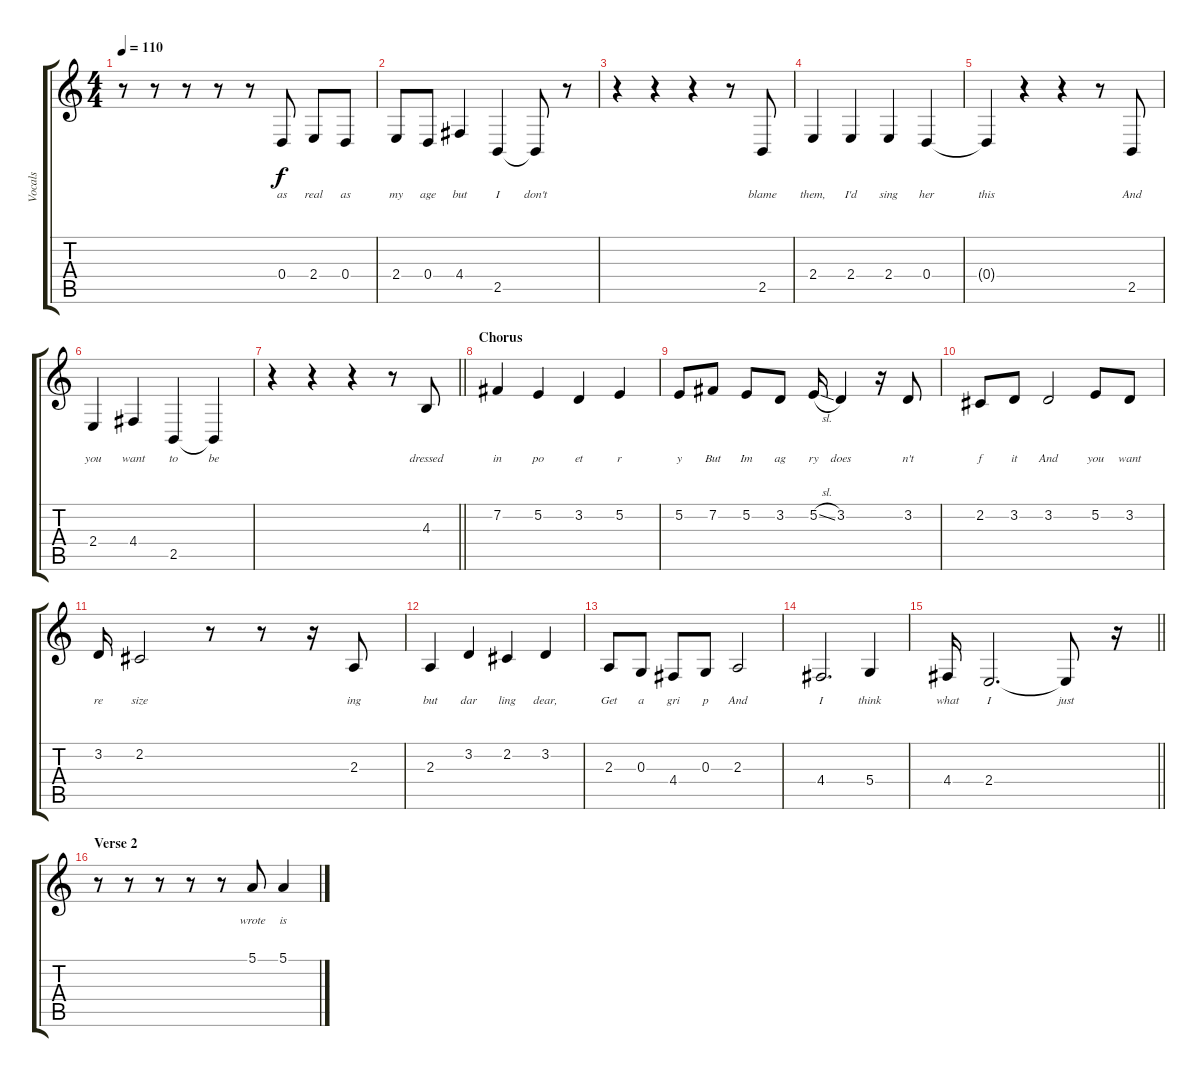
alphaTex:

\track ("Vocals" "Vocals") {instrument clarinet}
\staff {score tabs}
\tuning (E4 B3 G3 D3 A2 E2) {hide}
\ts (4 4)
\tempo 110
\clef g2
\ks c
r.8{dy f} r.8 r.8 r.8 r.8 0.4.8{lyrics (0 "as") lyrics (1 "") lyrics (2 "") lyrics (3 "") lyrics (4 "")} 2.4.8{lyrics (0 "real") lyrics (1 "") lyrics (2 "") lyrics (3 "") lyrics (4 "")} 0.4.8{lyrics (0 "as") lyrics (1 "") lyrics (2 "") lyrics (3 "") lyrics (4 "")} |
2.4.8{lyrics (0 "my") lyrics (1 "") lyrics (2 "") lyrics (3 "") lyrics (4 "")} 0.4.8{lyrics (0 "age") lyrics (1 "") lyrics (2 "") lyrics (3 "") lyrics (4 "")} 4.4.4{lyrics (0 "but") lyrics (1 "") lyrics (2 "") lyrics (3 "") lyrics (4 "")} 2.5.4{lyrics (0 "I") lyrics (1 "") lyrics (2 "") lyrics (3 "") lyrics (4 "")} 2.5{t}.8{lyrics (0 "don't") lyrics (1 "") lyrics (2 "") lyrics (3 "") lyrics (4 "")} r.8 |
r.4 r.4 r.4 r.8 2.5.8{lyrics (0 "blame") lyrics (1 "") lyrics (2 "") lyrics (3 "") lyrics (4 "")} |
2.4.4{lyrics (0 "them,") lyrics (1 "") lyrics (2 "") lyrics (3 "") lyrics (4 "")} 2.4.4{lyrics (0 "I'd") lyrics (1 "") lyrics (2 "") lyrics (3 "") lyrics (4 "")} 2.4.4{lyrics (0 "sing") lyrics (1 "") lyrics (2 "") lyrics (3 "") lyrics (4 "")} 0.4.4{lyrics (0 "her") lyrics (1 "") lyrics (2 "") lyrics (3 "") lyrics (4 "")} |
0.4{t}.4{lyrics (0 "this") lyrics (1 "") lyrics (2 "") lyrics (3 "") lyrics (4 "")} r.4 r.4 r.8 2.5.8{lyrics (0 "And") lyrics (1 "") lyrics (2 "") lyrics (3 "") lyrics (4 "")} |
2.4.4{lyrics (0 "you") lyrics (1 "") lyrics (2 "") lyrics (3 "") lyrics (4 "")} 4.4.4{lyrics (0 "want") lyrics (1 "") lyrics (2 "") lyrics (3 "") lyrics (4 "")} 2.5.4{lyrics (0 "to") lyrics (1 "") lyrics (2 "") lyrics (3 "") lyrics (4 "")} 2.5{t}.4{lyrics (0 "be") lyrics (1 "") lyrics (2 "") lyrics (3 "") lyrics (4 "")} |
\barLineRight lightlight
r.4 r.4 r.4 r.8 4.3.8{lyrics (0 "dressed") lyrics (1 "") lyrics (2 "") lyrics (3 "") lyrics (4 "")} |
\section ("" "Chorus")
7.2.4{lyrics (0 "in") lyrics (1 "") lyrics (2 "") lyrics (3 "") lyrics (4 "")} 5.2.4{lyrics (0 "po") lyrics (1 "") lyrics (2 "") lyrics (3 "") lyrics (4 "")} 3.2.4{lyrics (0 "et") lyrics (1 "") lyrics (2 "") lyrics (3 "") lyrics (4 "")} 5.2.4{lyrics (0 "r") lyrics (1 "") lyrics (2 "") lyrics (3 "") lyrics (4 "")} |
5.2.8{lyrics (0 "y") lyrics (1 "") lyrics (2 "") lyrics (3 "") lyrics (4 "")} 7.2.8{lyrics (0 "But") lyrics (1 "") lyrics (2 "") lyrics (3 "") lyrics (4 "")} 5.2.8{lyrics (0 "Im") lyrics (1 "") lyrics (2 "") lyrics (3 "") lyrics (4 "")} 3.2.8{lyrics (0 "ag") lyrics (1 "") lyrics (2 "") lyrics (3 "") lyrics (4 "")} 5.2{sl}.16{lyrics (0 "ry") lyrics (1 "") lyrics (2 "") lyrics (3 "") lyrics (4 "")} 3.2.4{lyrics (0 "does") lyrics (1 "") lyrics (2 "") lyrics (3 "") lyrics (4 "")} r.16 3.2.8{lyrics (0 "n't") lyrics (1 "") lyrics (2 "") lyrics (3 "") lyrics (4 "")} |
2.2.8{lyrics (0 "f") lyrics (1 "") lyrics (2 "") lyrics (3 "") lyrics (4 "")} 3.2.8{lyrics (0 "it") lyrics (1 "") lyrics (2 "") lyrics (3 "") lyrics (4 "")} 3.2.2{lyrics (0 "And") lyrics (1 "") lyrics (2 "") lyrics (3 "") lyrics (4 "")} 5.2.8{lyrics (0 "you") lyrics (1 "") lyrics (2 "") lyrics (3 "") lyrics (4 "")} 3.2.8{lyrics (0 "want") lyrics (1 "") lyrics (2 "") lyrics (3 "") lyrics (4 "")} |
3.2.16{lyrics (0 "re") lyrics (1 "") lyrics (2 "") lyrics (3 "") lyrics (4 "")} 2.2.2{lyrics (0 "size") lyrics (1 "") lyrics (2 "") lyrics (3 "") lyrics (4 "")} r.8 r.8 r.16 2.3.8{lyrics (0 "ing") lyrics (1 "") lyrics (2 "") lyrics (3 "") lyrics (4 "")} |
2.3.4{lyrics (0 "but") lyrics (1 "") lyrics (2 "") lyrics (3 "") lyrics (4 "")} 3.2.4{lyrics (0 "dar") lyrics (1 "") lyrics (2 "") lyrics (3 "") lyrics (4 "")} 2.2.4{lyrics (0 "ling") lyrics (1 "") lyrics (2 "") lyrics (3 "") lyrics (4 "")} 3.2.4{lyrics (0 "dear,") lyrics (1 "") lyrics (2 "") lyrics (3 "") lyrics (4 "")} |
2.3.8{lyrics (0 "Get") lyrics (1 "") lyrics (2 "") lyrics (3 "") lyrics (4 "")} 0.3.8{lyrics (0 "a") lyrics (1 "") lyrics (2 "") lyrics (3 "") lyrics (4 "")} 4.4.8{lyrics (0 "gri") lyrics (1 "") lyrics (2 "") lyrics (3 "") lyrics (4 "")} 0.3.8{lyrics (0 "p") lyrics (1 "") lyrics (2 "") lyrics (3 "") lyrics (4 "")} 2.3.2{lyrics (0 "And") lyrics (1 "") lyrics (2 "") lyrics (3 "") lyrics (4 "")} |
4.4.2{d lyrics (0 "I") lyrics (1 "") lyrics (2 "") lyrics (3 "") lyrics (4 "")} 5.4.4{lyrics (0 "think") lyrics (1 "") lyrics (2 "") lyrics (3 "") lyrics (4 "")} |
\barLineRight lightlight
4.4.16{lyrics (0 "what") lyrics (1 "") lyrics (2 "") lyrics (3 "") lyrics (4 "")} 2.4.2{d lyrics (0 "I") lyrics (1 "") lyrics (2 "") lyrics (3 "") lyrics (4 "")} 2.4{t}.8{lyrics (0 "just") lyrics (1 "") lyrics (2 "") lyrics (3 "") lyrics (4 "")} r.16 |
\section ("" "Verse 2")
r.8 r.8 r.8 r.8 r.8 5.1.8{lyrics (0 "wrote") lyrics (1 "") lyrics (2 "") lyrics (3 "") lyrics (4 "")} 5.1.4{lyrics (0 "is") lyrics (1 "") lyrics (2 "") lyrics (3 "") lyrics (4 "")}
